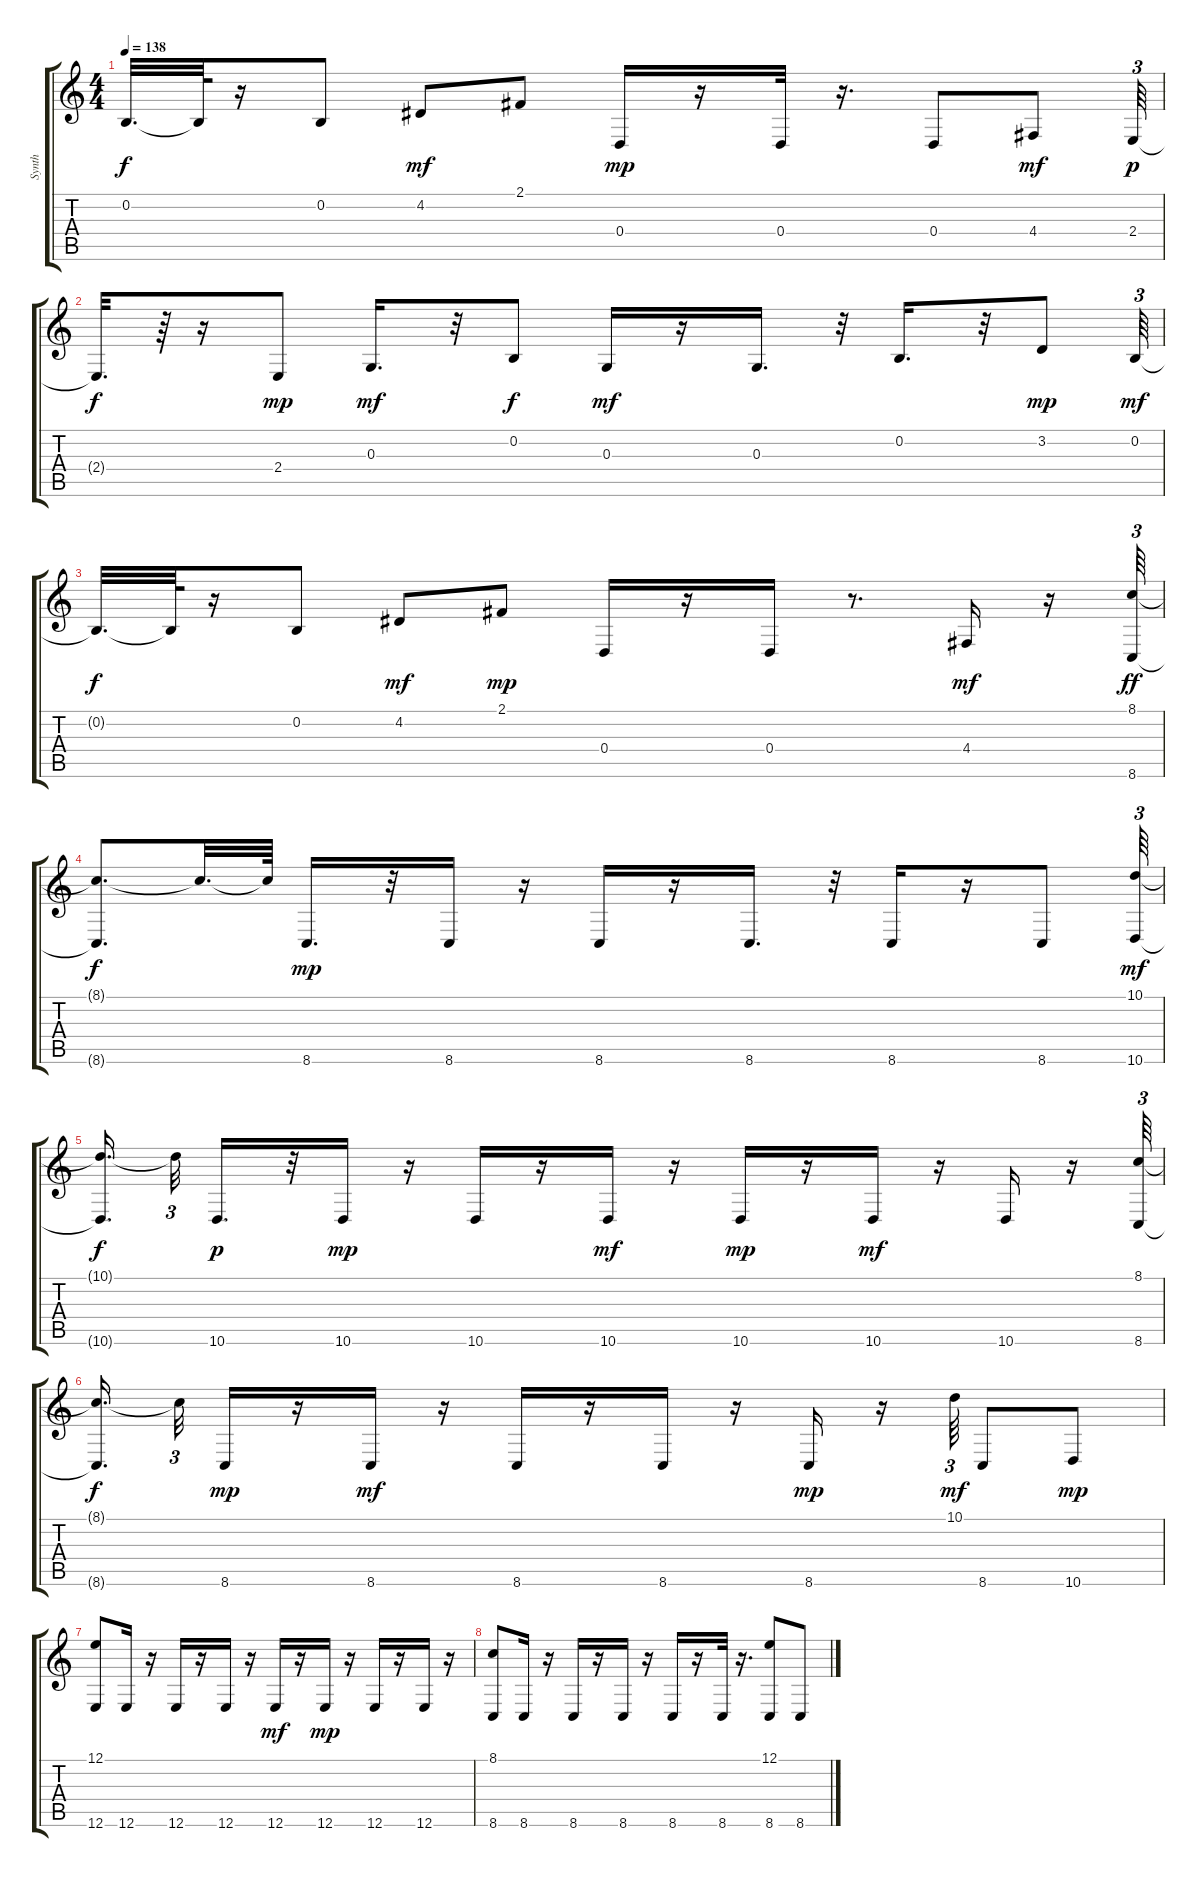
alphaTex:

\track ("Synth" "Synth") {instrument lead1square}
\staff {score tabs}
\tuning (E4 B3 G3 D3 A2 E2) {hide}
\ts (4 4)
\tempo 138
\clef g2
\ks c
0.2{t}.32{d dy f} 0.2{t}.64 r.16 0.2.8 4.2.8{dy mf} 2.1.8 0.4.16{dy mp} r.16 0.4.32 r.16{d} 0.4.8 4.4.8{dy mf} 2.4.64{tu (3 2) dy p} |
2.4{t}.32{d dy f} r.64 r.16 2.4.8{dy mp} 0.3.16{d dy mf} r.32 0.2.8{dy f} 0.3.16{dy mf} r.16 0.3.16{d} r.32 0.2.16{d} r.32 3.2.8{dy mp} 0.2.64{tu (3 2) dy mf} |
0.2{t}.32{d dy f} 0.2{t}.64 r.16 0.2.8 4.2.8{dy mf} 2.1.8{dy mp} 0.4.16 r.16 0.4.16 r.8{d} 4.4.16{dy mf} r.16 (8.1 8.6).64{tu (3 2) dy ff volume 11} |
(8.1{t} 8.6{t}).8{d dy f} 8.1{t}.32{d} 8.1{t}.64 8.6.16{d dy mp} r.32 8.6.16 r.16 8.6.16 r.16 8.6.16{d} r.32 8.6.16 r.16 8.6.8 (10.1 10.6).64{tu (3 2) dy mf} |
(10.1{t} 10.6{t}).16{d dy f} 10.1{t}.32{tu (3 2)} 10.6.16{d dy p} r.32 10.6.16{dy mp} r.16 10.6.16 r.16 10.6.16{dy mf} r.16 10.6.16{dy mp} r.16 10.6.16{dy mf} r.16 10.6.16 r.16 (8.1 8.6).64{tu (3 2)} |
(8.1{t} 8.6{t}).16{d dy f} 8.1{t}.32{tu (3 2)} 8.6.16{dy mp} r.16 8.6.16{dy mf} r.16 8.6.16 r.16 8.6.16 r.16 8.6.16{dy mp} r.16 10.1.64{tu (3 2) dy mf} 8.6.8 10.6.8{dy mp} |
(12.1 12.6).8 12.6.16 r.16 12.6.16 r.16 12.6.16 r.16 12.6.16{dy mf} r.16 12.6.16{dy mp} r.16 12.6.16 r.16 12.6.16 r.16 |
(8.1 8.6).8 8.6.16 r.16 8.6.16 r.16 8.6.16 r.16 8.6.16 r.16 8.6.32 r.16{d} (12.1 8.6).8 8.6.8
